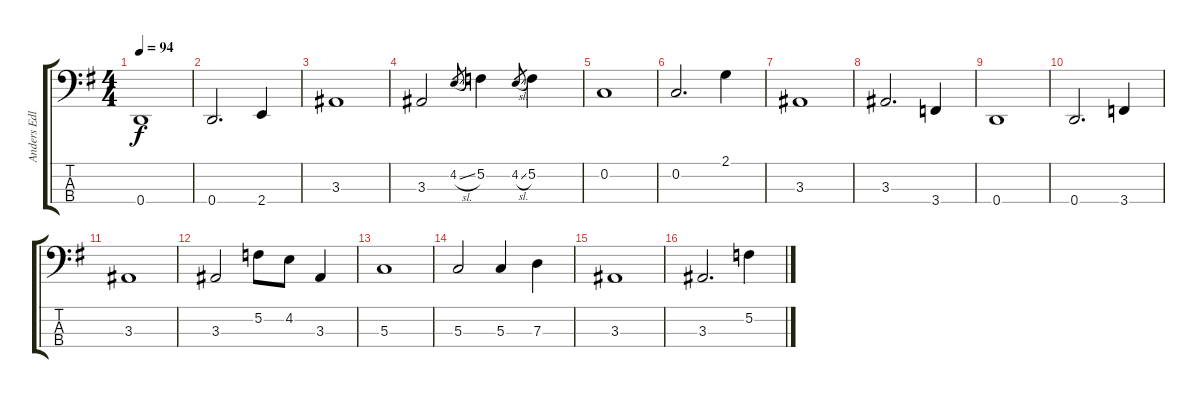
\track ("Anders Edlund - bass" "Anders Edl") {instrument electricbassfinger}
\staff {score tabs}
\tuning (F2 C2 G1 D1) {hide}
\ts (4 4)
\tempo 94
\clef f4
\ks eminor
0.4.1{dy f} |
0.4.2{d} 2.4.4 |
3.3.1 |
3.3.2 4.2{sl}.8{gr} 5.2.4 4.2{sl}.8{gr} 5.2.4 |
0.2.1 |
0.2.2{d} 2.1.4 |
3.3.1 |
3.3.2{d} 3.4.4 |
0.4.1 |
0.4.2{d} 3.4.4 |
3.3.1 |
3.3.2 5.2.8 4.2.8 3.3.4 |
5.3.1 |
5.3.2 5.3.4 7.3.4 |
3.3.1 |
3.3.2{d} 5.2.4
